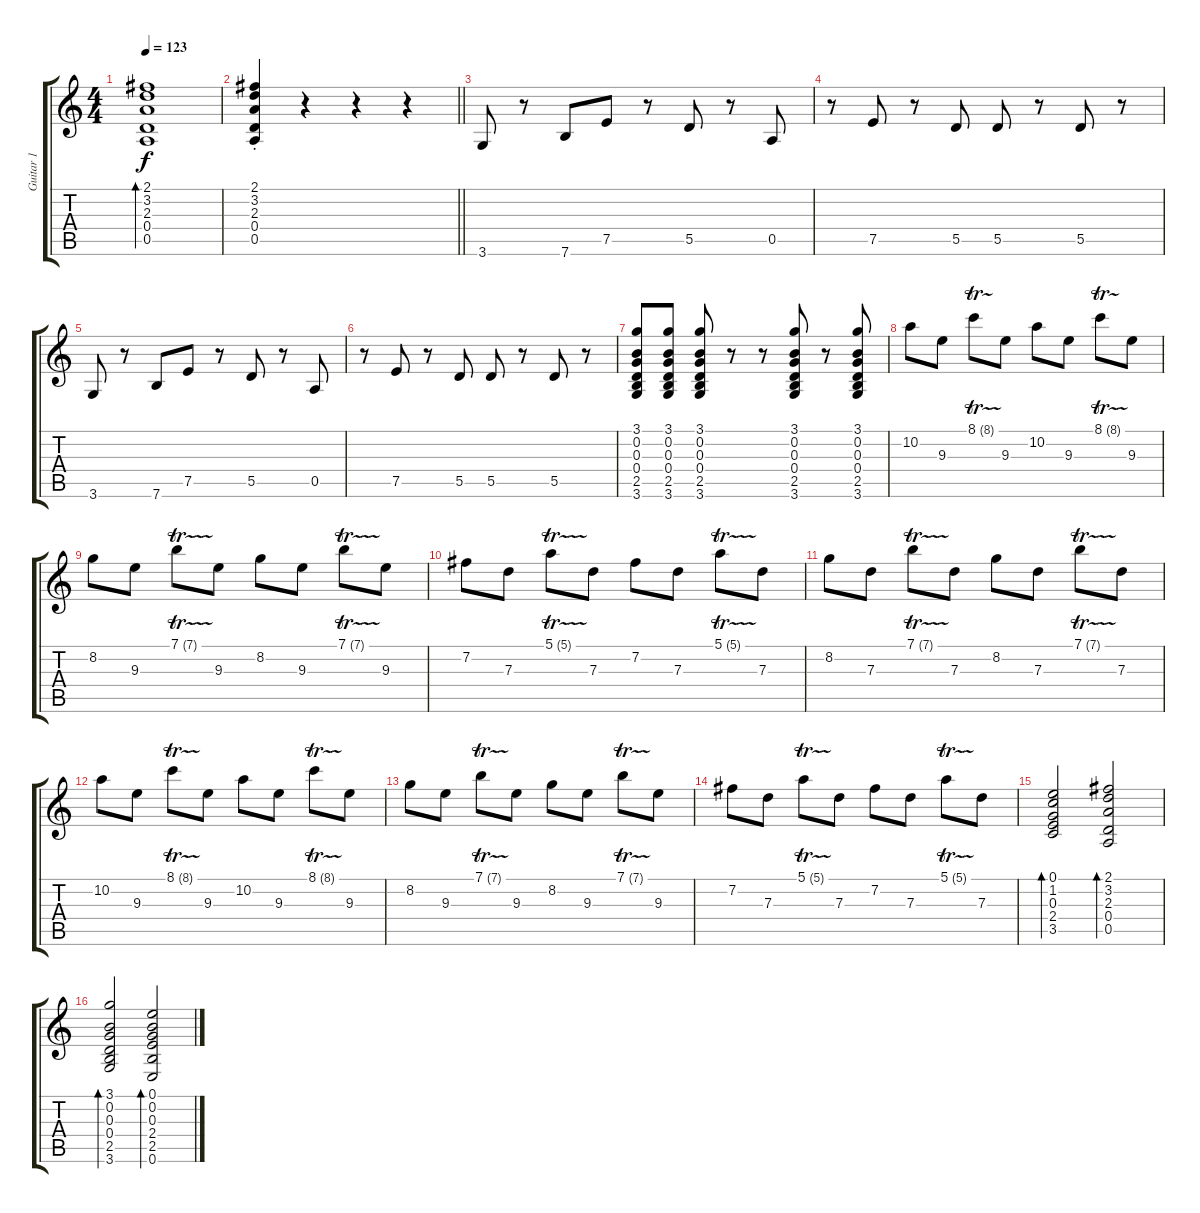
\track ("Guitar 1" "Guitar 1") {instrument electricguitarclean}
\staff {score tabs}
\tuning (E4 B3 G3 D3 A2 E2) {hide}
\ts (4 4)
\tempo 123
\clef g2
\ks c
(2.1 3.2 2.3 0.4 0.5).1{bd 120 dy f} |
\barLineRight lightlight
(2.1{st} 3.2{st} 2.3{st} 0.4{st} 0.5{st}).4 r.4 r.4 r.4 |
3.6.8 r.8 7.6.8 7.5.8 r.8 5.5.8 r.8 0.5.8 |
r.8 7.5.8 r.8 5.5.8 5.5.8 r.8 5.5.8 r.8 |
3.6.8 r.8 7.6.8 7.5.8 r.8 5.5.8 r.8 0.5.8 |
r.8 7.5.8 r.8 5.5.8 5.5.8 r.8 5.5.8 r.8 |
(3.1 0.2 0.3 0.4 2.5 3.6).8 (3.1 0.2 0.3 0.4 2.5 3.6).8 (3.1 0.2 0.3 0.4 2.5 3.6).8 r.8 r.8 (3.1 0.2 0.3 0.4 2.5 3.6).8 r.8 (3.1 0.2 0.3 0.4 2.5 3.6).8 |
10.2.8{instrument acousticguitarnylon} 9.3.8 8.1{tr (8 16)}.8 9.3.8 10.2.8 9.3.8 8.1{tr (8 16)}.8 9.3.8 |
8.2.8 9.3.8 7.1{tr (7 16)}.8 9.3.8 8.2.8 9.3.8 7.1{tr (7 16)}.8 9.3.8 |
7.2.8 7.3.8 5.1{tr (5 16)}.8 7.3.8 7.2.8 7.3.8 5.1{tr (5 16)}.8 7.3.8 |
8.2.8 7.3.8 7.1{tr (7 16)}.8 7.3.8 8.2.8 7.3.8 7.1{tr (7 16)}.8 7.3.8 |
10.2.8 9.3.8 8.1{tr (8 16)}.8 9.3.8 10.2.8 9.3.8 8.1{tr (8 16)}.8 9.3.8 |
8.2.8 9.3.8 7.1{tr (7 16)}.8 9.3.8 8.2.8 9.3.8 7.1{tr (7 16)}.8 9.3.8 |
7.2.8 7.3.8 5.1{tr (5 16)}.8 7.3.8 7.2.8 7.3.8 5.1{tr (5 16)}.8 7.3.8 |
(0.1 1.2 0.3 2.4 3.5).2{bd 120 instrument electricguitarclean} (2.1 3.2 2.3 0.4 0.5).2{bd 120} |
(3.1 0.2 0.3 0.4 2.5 3.6).2{bd 120} (0.1 0.2 0.3 2.4 2.5 0.6).2{bd 120}
